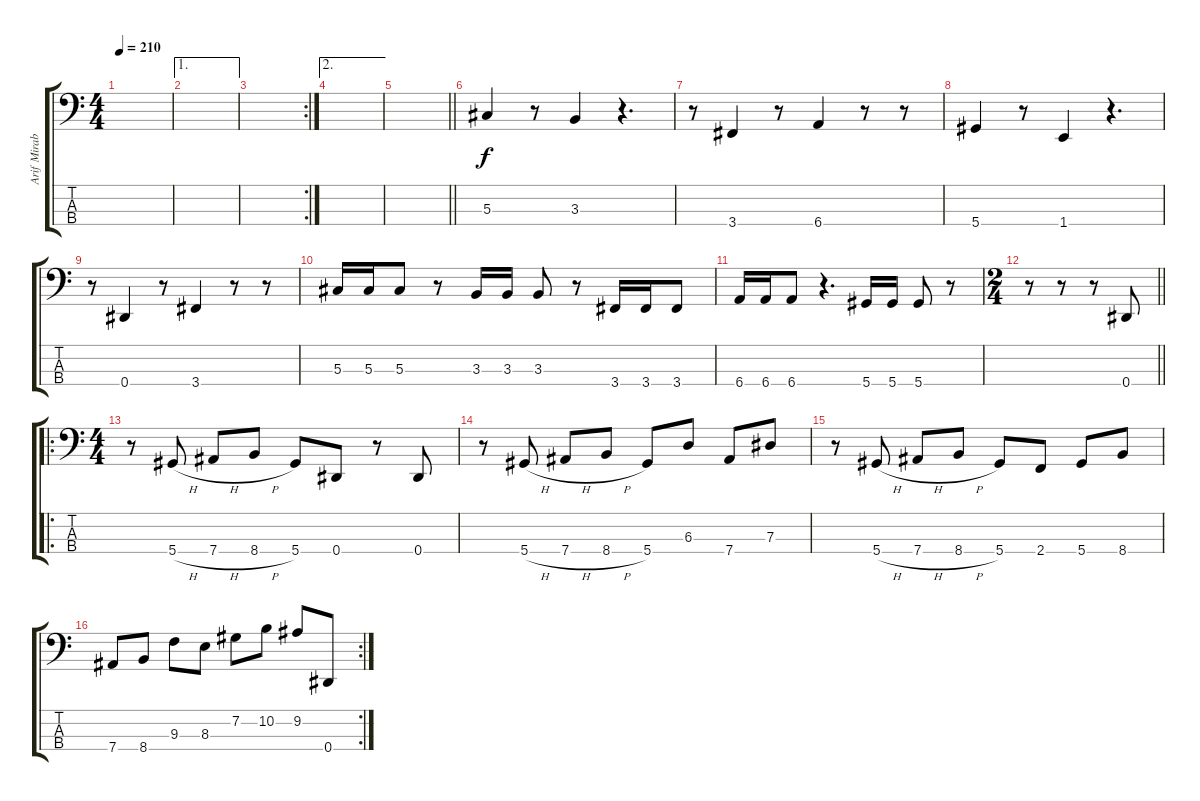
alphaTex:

\track ("Arif Mirabdolbaghi" "Arif Mirab") {instrument electricbassfinger}
\staff {score tabs}
\tuning (Gb2 Db2 Ab1 Eb1) {hide}
\ts (4 4)
\tempo 210
\clef f4
\ks c
|
\ae 1
|
\rc 2
|
\ae 2
|
\barLineRight lightlight
|
5.3.4 r.8 3.3.4 r.4{d} |
r.8 3.4.4 r.8 6.4.4 r.8 r.8 |
5.4.4 r.8 1.4.4 r.4{d} |
r.8 0.4.4 r.8 3.4.4 r.8 r.8 |
5.3.16 5.3.16 5.3.8 r.8 3.3.16 3.3.16 3.3.8 r.8 3.4.16 3.4.16 3.4.8 |
6.4.16 6.4.16 6.4.8 r.4{d} 5.4.16 5.4.16 5.4.8 r.8 |
\ts (2 4)
\barLineRight lightlight
r.8 r.8 r.8 0.4.8 |
\ro
\ts (4 4)
r.8 5.4{h}.8 7.4{h}.8 8.4{h}.8 5.4.8 0.4.8 r.8 0.4.8 |
r.8 5.4{h}.8 7.4{h}.8 8.4{h}.8 5.4.8 6.3.8 7.4.8 7.3.8 |
r.8 5.4{h}.8 7.4{h}.8 8.4{h}.8 5.4.8 2.4.8 5.4.8 8.4.8 |
\rc 2
7.4.8 8.4.8 9.3.8 8.3.8 7.2.8 10.2.8 9.2.8 0.4.8
